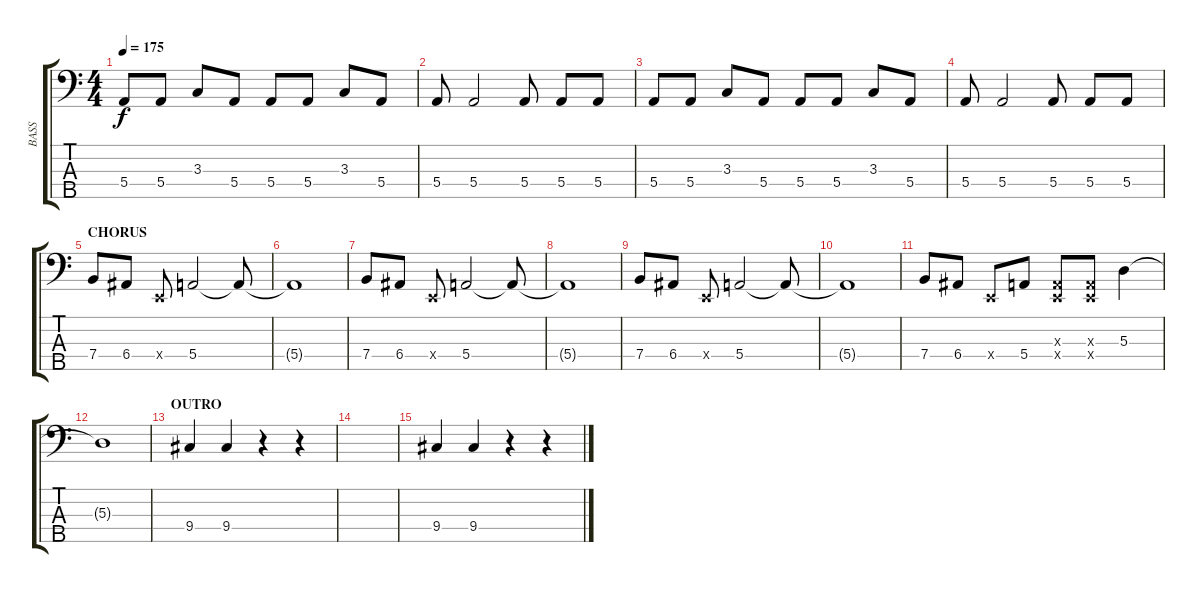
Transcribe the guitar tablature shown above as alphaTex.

\track ("BASS" "BASS") {instrument electricbassfinger}
\staff {score tabs}
\tuning (G2 D2 A1 E1 B0) {hide}
\ts (4 4)
\tempo 175
\clef f4
\ks c
5.4.8{dy f} 5.4.8 3.3.8 5.4.8 5.4.8 5.4.8 3.3.8 5.4.8 |
5.4.8 5.4.2 5.4.8 5.4.8 5.4.8 |
5.4.8 5.4.8 3.3.8 5.4.8 5.4.8 5.4.8 3.3.8 5.4.8 |
5.4.8 5.4.2 5.4.8 5.4.8 5.4.8 |
\section ("" "CHORUS")
7.4.8 6.4.8 0.4{x}.8 5.4.2 5.4{t}.8 |
5.4{t}.1 |
7.4.8 6.4.8 0.4{x}.8 5.4.2 5.4{t}.8 |
5.4{t}.1 |
7.4.8 6.4.8 0.4{x}.8 5.4.2 5.4{t}.8 |
5.4{t}.1 |
7.4.8 6.4.8 0.4{x}.8 5.4.8 (0.3{x} 0.4{x}).8 (0.3{x} 0.4{x}).8 5.3.4 |
5.3{t}.1 |
\section ("" "OUTRO")
9.4.4 9.4.4 r.4 r.4 |
|
9.4.4 9.4.4 r.4 r.4
